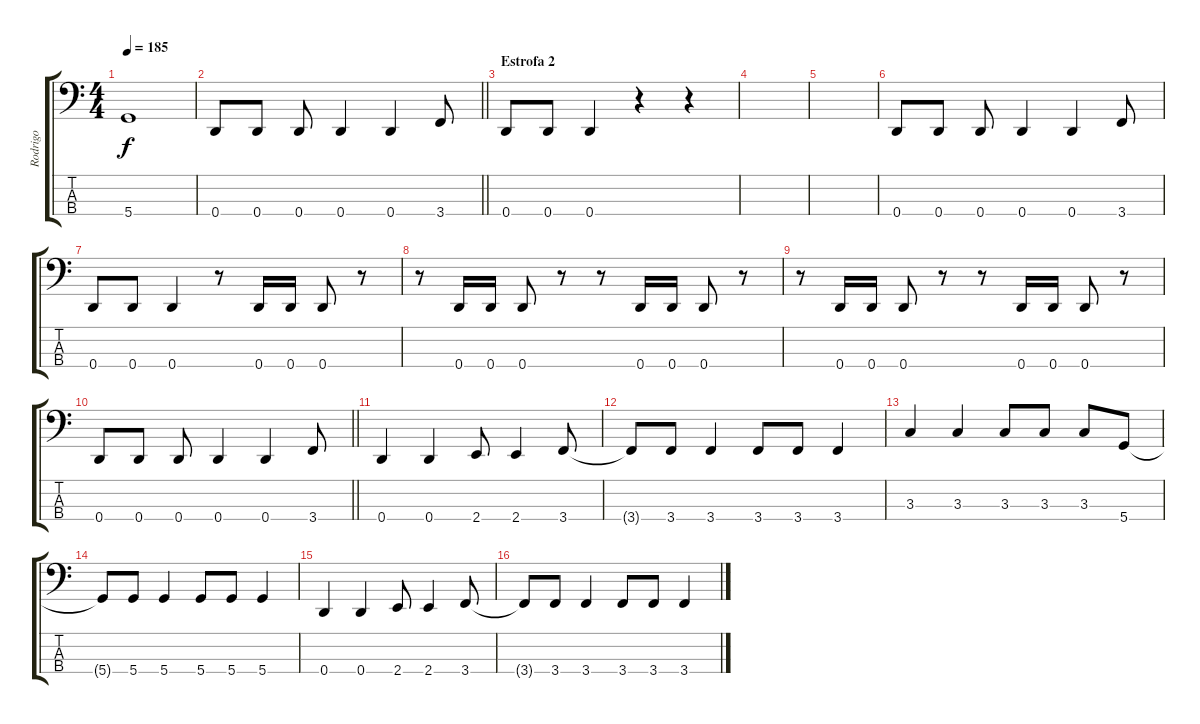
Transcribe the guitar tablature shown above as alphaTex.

\track ("Rodrigo" "Rodrigo") {instrument electricbasspick}
\staff {score tabs}
\tuning (G2 D2 A1 D1) {hide}
\ts (4 4)
\tempo 185
\clef f4
\ks c
5.4{t}.1{dy f} |
\barLineRight lightlight
0.4.8 0.4.8 0.4.8 0.4.4 0.4.4 3.4.8 |
\section ("" "Estrofa 2")
0.4.8 0.4.8 0.4.4 r.4 r.4 |
|
|
0.4.8 0.4.8 0.4.8 0.4.4 0.4.4 3.4.8 |
0.4.8 0.4.8 0.4.4 r.8 0.4.16 0.4.16 0.4.8 r.8 |
r.8 0.4.16 0.4.16 0.4.8 r.8 r.8 0.4.16 0.4.16 0.4.8 r.8 |
r.8 0.4.16 0.4.16 0.4.8 r.8 r.8 0.4.16 0.4.16 0.4.8 r.8 |
\barLineRight lightlight
0.4.8 0.4.8 0.4.8 0.4.4 0.4.4 3.4.8 |
0.4.4 0.4.4 2.4.8 2.4.4 3.4.8 |
3.4{t}.8 3.4.8 3.4.4 3.4.8 3.4.8 3.4.4 |
3.3.4 3.3.4 3.3.8 3.3.8 3.3.8 5.4.8 |
5.4{t}.8 5.4.8 5.4.4 5.4.8 5.4.8 5.4.4 |
0.4.4 0.4.4 2.4.8 2.4.4 3.4.8 |
3.4{t}.8 3.4.8 3.4.4 3.4.8 3.4.8 3.4.4
